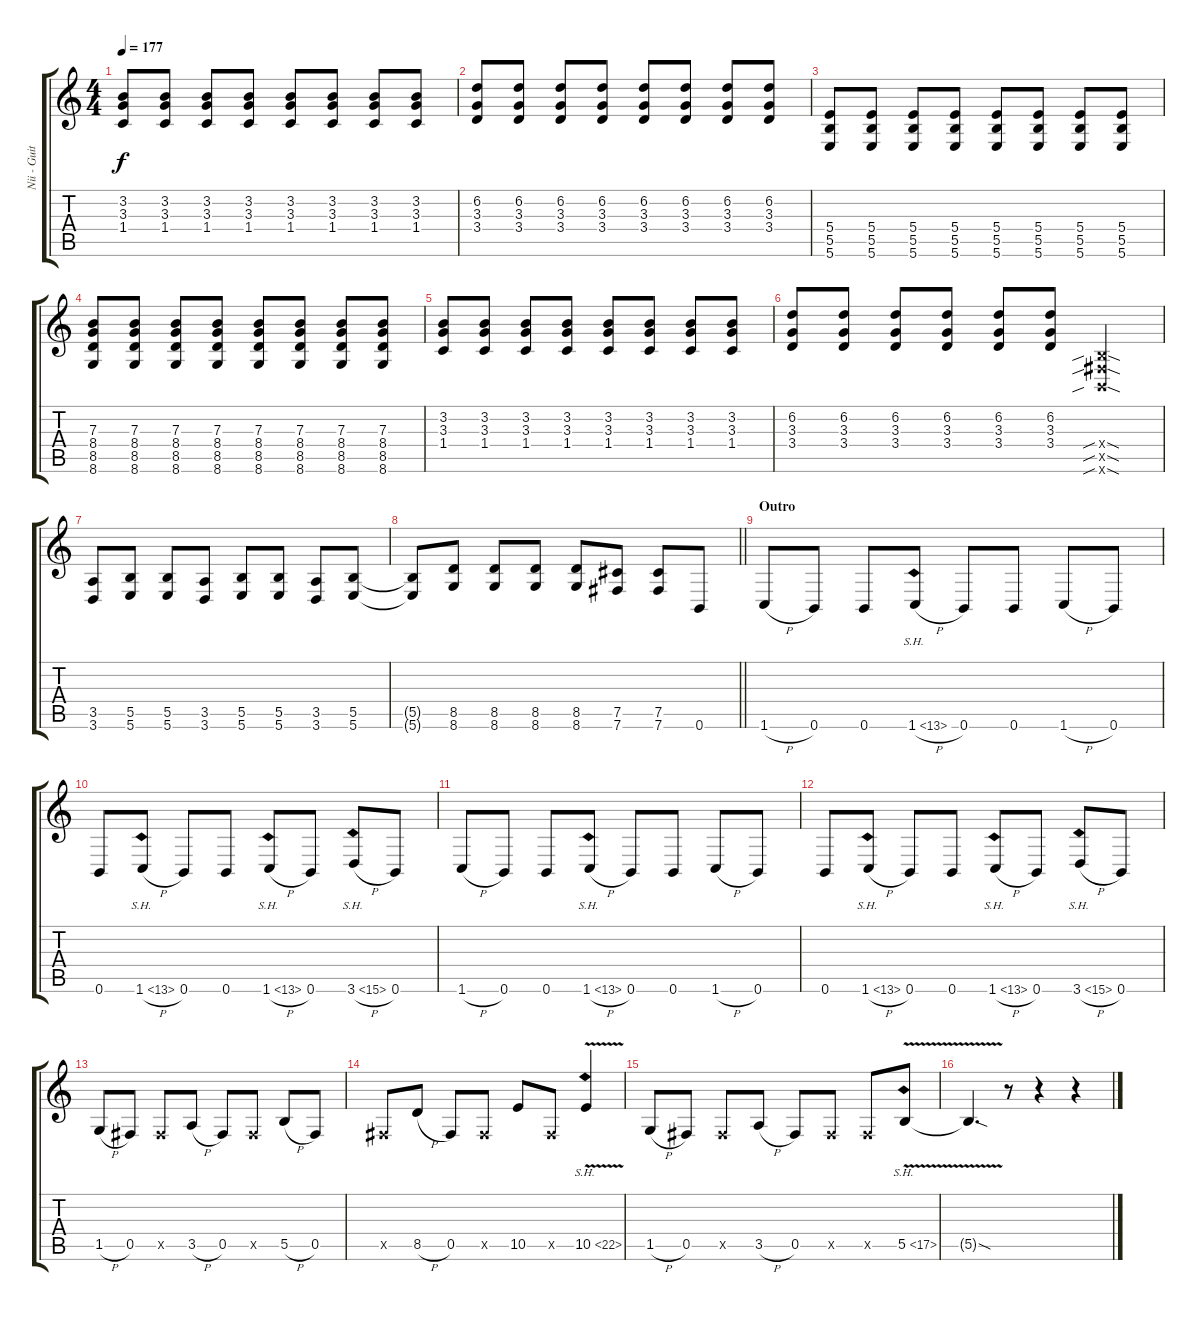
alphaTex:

\track ("Nii - Guitar 1" "Nii - Guit") {instrument distortionguitar}
\staff {score tabs}
\tuning (Db4 Ab3 E3 B2 Gb2 B1) {hide}
\ts (4 4)
\section ("" "")
\tempo 177
\clef g2
\ks c
(3.2 3.3 1.4).8{dy f} (3.2 3.3 1.4).8 (3.2 3.3 1.4).8 (3.2 3.3 1.4).8 (3.2 3.3 1.4).8 (3.2 3.3 1.4).8 (3.2 3.3 1.4).8 (3.2 3.3 1.4).8 |
(6.2 3.3 3.4).8 (6.2 3.3 3.4).8 (6.2 3.3 3.4).8 (6.2 3.3 3.4).8 (6.2 3.3 3.4).8 (6.2 3.3 3.4).8 (6.2 3.3 3.4).8 (6.2 3.3 3.4).8 |
(5.4 5.5 5.6).8 (5.4 5.5 5.6).8 (5.4 5.5 5.6).8 (5.4 5.5 5.6).8 (5.4 5.5 5.6).8 (5.4 5.5 5.6).8 (5.4 5.5 5.6).8 (5.4 5.5 5.6).8 |
(7.3 8.4 8.5 8.6).8 (7.3 8.4 8.5 8.6).8 (7.3 8.4 8.5 8.6).8 (7.3 8.4 8.5 8.6).8 (7.3 8.4 8.5 8.6).8 (7.3 8.4 8.5 8.6).8 (7.3 8.4 8.5 8.6).8 (7.3 8.4 8.5 8.6).8 |
(3.2 3.3 1.4).8 (3.2 3.3 1.4).8 (3.2 3.3 1.4).8 (3.2 3.3 1.4).8 (3.2 3.3 1.4).8 (3.2 3.3 1.4).8 (3.2 3.3 1.4).8 (3.2 3.3 1.4).8 |
(6.2 3.3 3.4).8 (6.2 3.3 3.4).8 (6.2 3.3 3.4).8 (6.2 3.3 3.4).8 (6.2 3.3 3.4).8 (6.2 3.3 3.4).8 (0.4{sib sod x} 0.5{sib sod x} 0.6{sib sod x}).4 |
(3.5 3.6).8 (5.5 5.6).8 (5.5 5.6).8 (3.5 3.6).8 (5.5 5.6).8 (5.5 5.6).8 (3.5 3.6).8 (5.5 5.6).8 |
\barLineRight lightlight
(5.5{t} 5.6{t}).8 (8.5 8.6).8 (8.5 8.6).8 (8.5 8.6).8 (8.5 8.6).8 (7.5 7.6).8 (7.5 7.6).8 0.6.8{instrument distortionguitar} |
\section ("" "Outro")
1.6{h}.8 0.6.8 0.6.8 1.6{sh 12 h}.8 0.6.8 0.6.8 1.6{h}.8 0.6.8 |
0.6.8 1.6{sh 12 h}.8 0.6.8 0.6.8 1.6{sh 12 h}.8 0.6.8 3.6{sh 12 h}.8 0.6.8 |
1.6{h}.8 0.6.8 0.6.8 1.6{sh 12 h}.8 0.6.8 0.6.8 1.6{h}.8 0.6.8 |
0.6.8 1.6{sh 12 h}.8 0.6.8 0.6.8 1.6{sh 12 h}.8 0.6.8 3.6{sh 12 h}.8 0.6.8 |
1.5{h}.8 0.5.8 0.5{x}.8 3.5{h}.8 0.5.8 0.5{x}.8 5.5{h}.8 0.5.8 |
0.5{x}.8 8.5{h}.8 0.5.8 0.5{x}.8 10.5.8 0.5{x}.8 10.5{sh 12 v}.4 |
1.5{h}.8 0.5.8 0.5{x}.8 3.5{h}.8 0.5.8 0.5{x}.8 0.5{x}.8 5.5{sh 12 v}.8 |
5.5{sod t}.4{d} r.8 r.4 r.4
